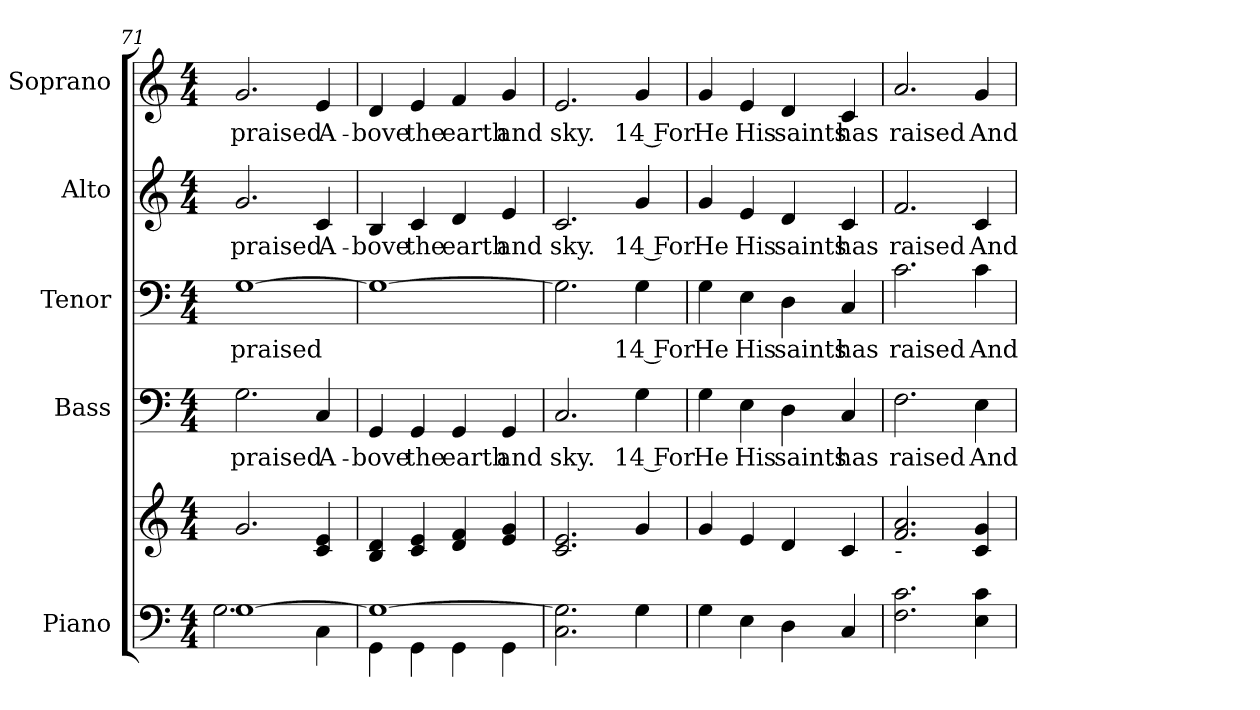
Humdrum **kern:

**kern	**kern	**kern	**text	**kern	**text	**kern	**text	**kern	**text
*part5	*part5	*part4	*part4	*part3	*part3	*part2	*part2	*part1	*part1
*staff6	*staff5	*staff4	*staff4	*staff3	*staff3	*staff2	*staff2	*staff1	*staff1
*I"Piano	*	*I"Bass	*	*I"Tenor	*	*I"Alto	*	*I"Soprano	*
*I'Pno.	*	*I'B.	*	*I'T.	*	*I'A.	*	*I'S.	*
!!LO:PB:g=z
*clefF4	*clefG2	*clefF4	*	*clefF4	*	*clefG2	*	*clefG2	*
*k[]	*k[]	*k[]	*	*k[]	*	*k[]	*	*k[]	*
*C:	*C:	*C:	*	*C:	*	*C:	*	*C:	*
*M4/4	*M4/4	*M4/4	*	*M4/4	*	*M4/4	*	*M4/4	*
=71	=71	=71	=71	=71	=71	=71	=71	=71	=71
*^	*	*	*	*	*	*	*	*	*
!	!	!	!	!LO:LY:b:color=#000000	!	!	!	!	!	!
!	!	!	!	!	!	!LO:LY:b:color=#000000	!	!	!	!
!	!	!	!	!	!	!	!	!LO:LY:b:color=#000000	!	!
!	!	!	!	!	!	!	!	!	!	!LO:LY:b:color=#000000
[>1Gi	2.Gi\	2.gi/	2.Gi\	praised	[>1Gi	praised	2.gi/	praised	2.gi/	praised
!	!	!	!	!LO:LY:b:color=#000000	!	!	!	!	!	!
!	!	!	!	!	!	!	!	!LO:LY:b:color=#000000	!	!
!	!	!	!	!	!	!	!	!	!	!LO:LY:b:color=#000000
.	4Ci\	4ci/ 4ei	4Ci/	A-	.	.	4ci/	A-	4ei/	A-
=72	=72	=72	=72	=72	=72	=72	=72	=72	=72	=72
!	!	!	!	!LO:LY:b:color=#000000	!	!	!	!	!	!
!	!	!	!	!	!	!	!	!LO:LY:b:color=#000000	!	!
!	!	!	!	!	!	!	!	!	!	!LO:LY:b:color=#000000
1Gi_>	4GGi\	4Bi/ 4di	4GGi/	-bove	1Gi_>	.	4Bi/	-bove	4di/	-bove
!	!	!	!	!LO:LY:b:color=#000000	!	!	!	!	!	!
!	!	!	!	!	!	!	!	!LO:LY:b:color=#000000	!	!
!	!	!	!	!	!	!	!	!	!	!LO:LY:b:color=#000000
.	4GGi\	4ci/ 4ei	4GGi/	the	.	.	4ci/	the	4ei/	the
!	!	!	!	!LO:LY:b:color=#000000	!	!	!	!	!	!
!	!	!	!	!	!	!	!	!LO:LY:b:color=#000000	!	!
!	!	!	!	!	!	!	!	!	!	!LO:LY:b:color=#000000
.	4GGi\	4di/ 4fi	4GGi/	earth	.	.	4di/	earth	4fi/	earth
!	!	!	!	!LO:LY:b:color=#000000	!	!	!	!	!	!
!	!	!	!	!	!	!	!	!LO:LY:b:color=#000000	!	!
!	!	!	!	!	!	!	!	!	!	!LO:LY:b:color=#000000
.	4GGi\	4ei/ 4gi	4GGi/	and	.	.	4ei/	and	4gi/	and
*v	*v	*	*	*	*	*	*	*	*	*
=73	=73	=73	=73	=73	=73	=73	=73	=73	=73
*^	*	*	*	*	*	*	*	*	*
!	!	!	!	!LO:LY:b:color=#000000	!	!	!	!	!	!
*v	*v	*	*	*	*	*	*	*	*	*
*^	*	*	*	*	*	*	*	*	*
!	!	!	!	!	!	!	!	!LO:LY:b:color=#000000	!	!
*v	*v	*	*	*	*	*	*	*	*	*
*^	*	*	*	*	*	*	*	*	*
!	!	!	!	!	!	!	!	!	!	!LO:LY:b:color=#000000
*v	*v	*	*	*	*	*	*	*	*	*
2.Ci\ 2.Gi]	2.ci/ 2.ei	2.Ci/	sky.	2.Gi\]	.	2.ci/	sky.	2.ei/	sky.
!	!	!	!LO:LY:b:color=#000000	!	!	!	!	!	!
!	!	!	!	!	!LO:LY:b:color=#000000	!	!	!	!
!	!	!	!	!	!	!	!LO:LY:b:color=#000000	!	!
!	!	!	!	!	!	!	!	!	!LO:LY:b:color=#000000
4Gi\	4gi/	4Gi\	14 For	4Gi\	14 For	4gi/	14 For	4gi/	14 For
!!LO:PB:g=z
=74	=74	=74	=74	=74	=74	=74	=74	=74	=74
!	!	!	!LO:LY:b:color=#000000	!	!	!	!	!	!
!	!	!	!	!	!LO:LY:b:color=#000000	!	!	!	!
!	!	!	!	!	!	!	!LO:LY:b:color=#000000	!	!
!	!	!	!	!	!	!	!	!	!LO:LY:b:color=#000000
4Gi\	4gi/	4Gi\	He	4Gi\	He	4gi/	He	4gi/	He
!	!	!	!LO:LY:b:color=#000000	!	!	!	!	!	!
!	!	!	!	!	!LO:LY:b:color=#000000	!	!	!	!
!	!	!	!	!	!	!	!LO:LY:b:color=#000000	!	!
!	!	!	!	!	!	!	!	!	!LO:LY:b:color=#000000
4Ei\	4ei/	4Ei\	His	4Ei\	His	4ei/	His	4ei/	His
!	!	!	!LO:LY:b:color=#000000	!	!	!	!	!	!
!	!	!	!	!	!LO:LY:b:color=#000000	!	!	!	!
!	!	!	!	!	!	!	!LO:LY:b:color=#000000	!	!
!	!	!	!	!	!	!	!	!	!LO:LY:b:color=#000000
4Di\	4di/	4Di\	saints	4Di\	saints	4di/	saints	4di/	saints
!	!	!	!LO:LY:b:color=#000000	!	!	!	!	!	!
!	!	!	!	!	!LO:LY:b:color=#000000	!	!	!	!
!	!	!	!	!	!	!	!LO:LY:b:color=#000000	!	!
!	!	!	!	!	!	!	!	!	!LO:LY:b:color=#000000
4Ci/	4ci/	4Ci/	has	4Ci/	has	4ci/	has	4ci/	has
=75	=75	=75	=75	=75	=75	=75	=75	=75	=75
!	!	!	!LO:LY:b:color=#000000	!	!	!	!	!	!
!	!	!	!	!	!LO:LY:b:color=#000000	!	!	!	!
!	!	!	!	!	!	!	!LO:LY:b:color=#000000	!	!
!	!LO:TX:b:t=-	!	!	!	!	!	!	!	!
!	!	!	!	!	!	!	!	!	!LO:LY:b:color=#000000
2.Fi\ 2.ci	2.fi/ 2.ai	2.Fi\	raised	2.ci\	raised	2.fi/	raised	2.ai/	raised
!	!	!	!LO:LY:b:color=#000000	!	!	!	!	!	!
!	!	!	!	!	!LO:LY:b:color=#000000	!	!	!	!
!	!	!	!	!	!	!	!LO:LY:b:color=#000000	!	!
!	!	!	!	!	!	!	!	!	!LO:LY:b:color=#000000
4Ei\ 4ci	4ci/ 4gi	4Ei\	And	4ci\	And	4ci/	And	4gi/	And
=	=	=	=	=	=	=	=	=	=
*-	*-	*-	*-	*-	*-	*-	*-	*-	*-
